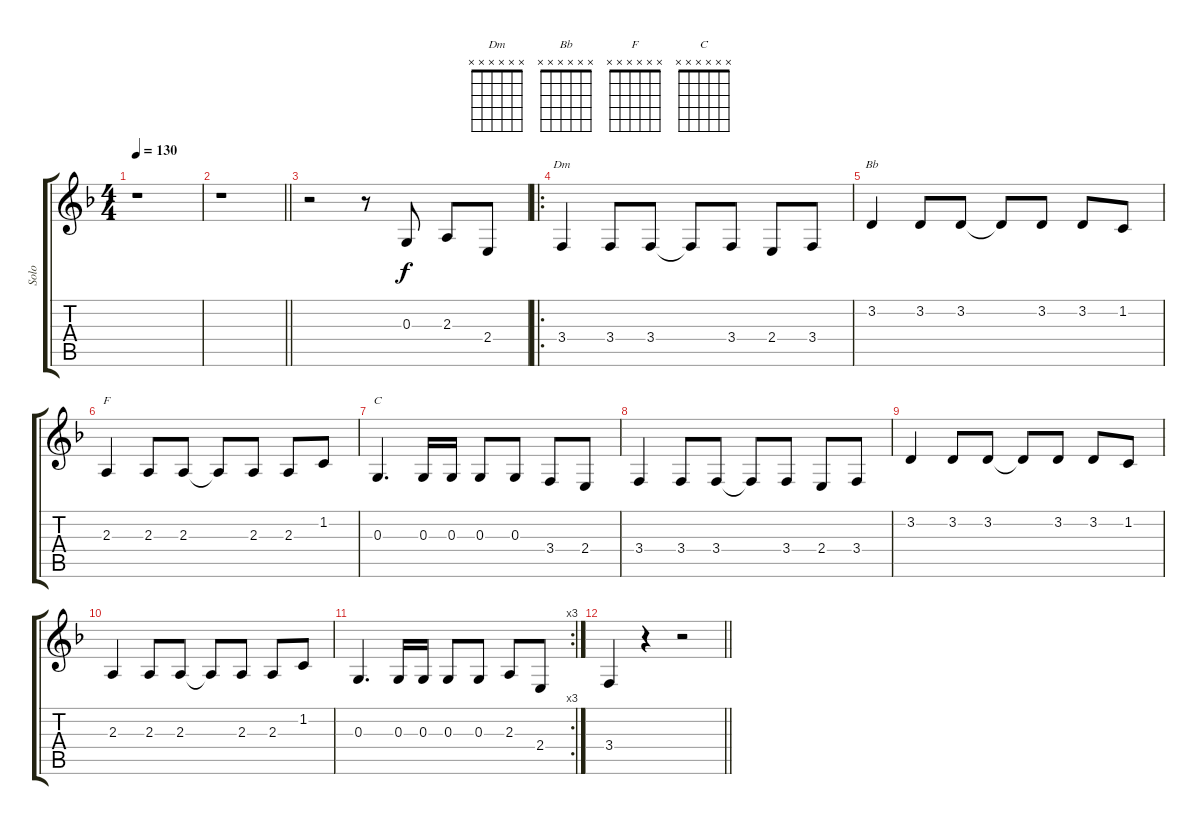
\track ("Solo" "Solo") {instrument pad3polysynth}
\staff {score tabs}
\tuning (E4 B3 G3 D3 A2 E2) {hide}
\chord ("Dm" x x x x x x)
\chord ("Bb" x x x x x x)
\chord ("F" x x x x x x)
\chord ("C" x x x x x x)
\ts (4 4)
\tempo 130
\clef g2
\ks f
r.1{dy f} |
\barLineRight lightlight
r.1 |
r.2 r.8 0.3.8 2.3.8 2.4.8 |
\ro
3.4.4{ch "Dm"} 3.4.8 3.4.8 3.4{t}.8 3.4.8 2.4.8 3.4.8 |
3.2.4{ch "Bb"} 3.2.8 3.2.8 3.2{t}.8 3.2.8 3.2.8 1.2.8 |
2.3.4{ch "F"} 2.3.8 2.3.8 2.3{t}.8 2.3.8 2.3.8 1.2.8 |
0.3.4{d ch "C"} 0.3.16 0.3.16 0.3.8 0.3.8 3.4.8 2.4.8 |
3.4.4 3.4.8 3.4.8 3.4{t}.8 3.4.8 2.4.8 3.4.8 |
3.2.4 3.2.8 3.2.8 3.2{t}.8 3.2.8 3.2.8 1.2.8 |
2.3.4 2.3.8 2.3.8 2.3{t}.8 2.3.8 2.3.8 1.2.8 |
\rc 3
0.3.4{d} 0.3.16 0.3.16 0.3.8 0.3.8 2.3.8 2.4.8 |
\barLineRight lightlight
3.4.4 r.4 r.2
